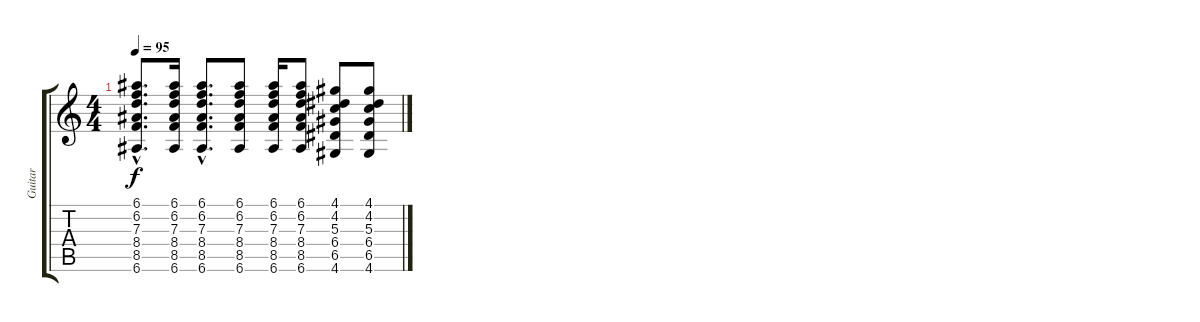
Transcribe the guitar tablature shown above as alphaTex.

\track ("Guitar" "Guitar") {instrument distortionguitar}
\staff {score tabs}
\tuning (E4 B3 G3 D3 A2 E2) {hide}
\ts (4 4)
\tempo 95
\clef g2
\ks c
(6.1{hac} 6.2{hac} 7.3{hac} 8.4{hac} 8.5{hac} 6.6{hac}).8{d dy f} (6.1 6.2 7.3 8.4 8.5 6.6).16 (6.1{hac} 6.2{hac} 7.3{hac} 8.4{hac} 8.5{hac} 6.6{hac}).8{d} (6.1 6.2 7.3 8.4 8.5 6.6).8 (6.1 6.2 7.3 8.4 8.5 6.6).16 (6.1 6.2 7.3 8.4 8.5 6.6).8 (4.1 4.2 5.3 6.4 6.5 4.6).8 (4.1 4.2 5.3 6.4 6.5 4.6).8
